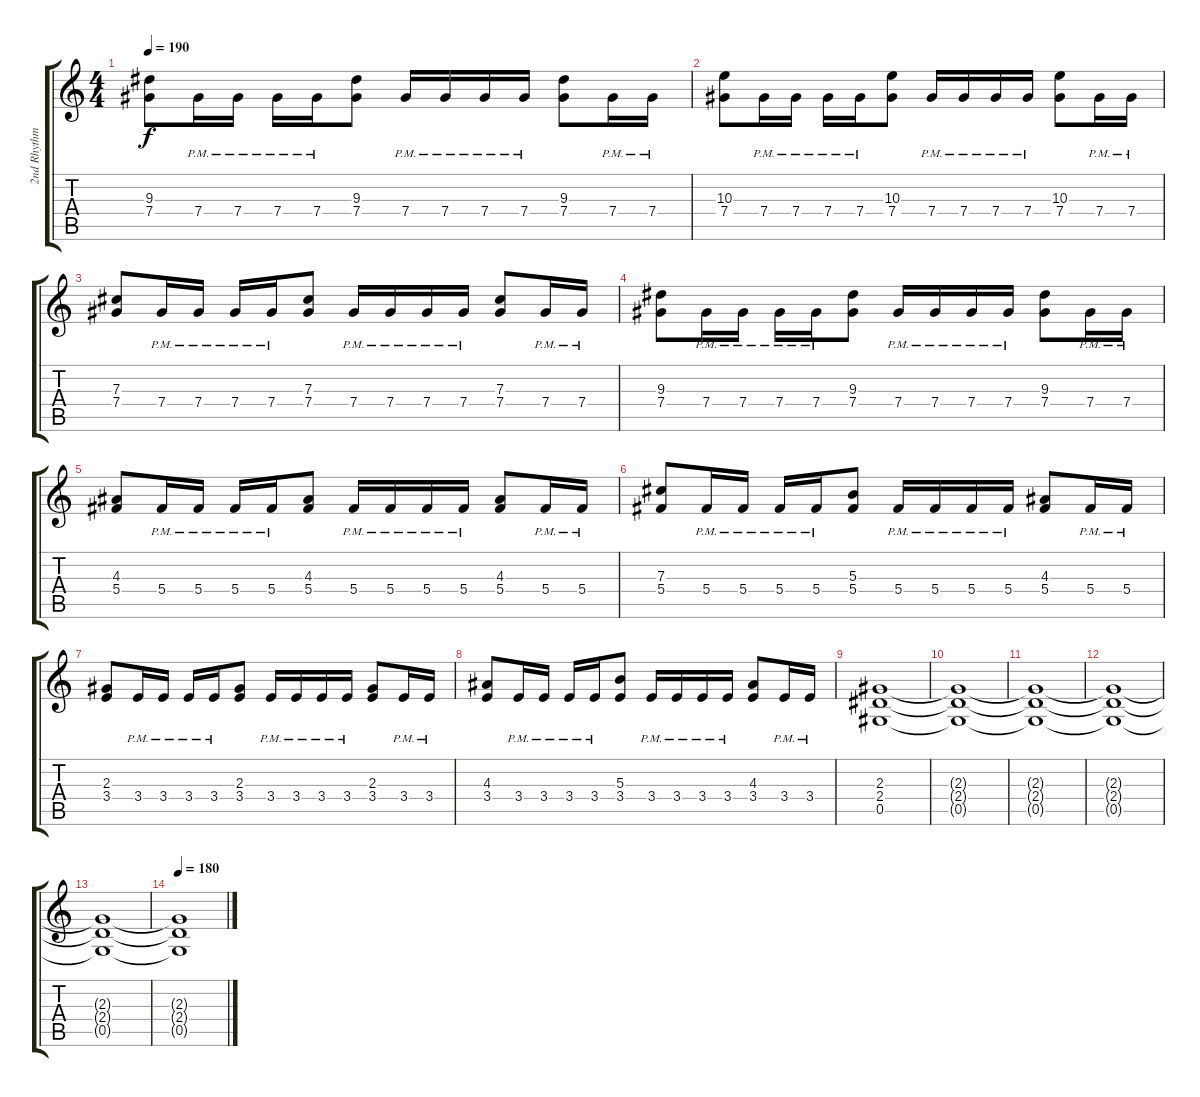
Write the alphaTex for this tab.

\track ("2nd Rhythm Guitar" "2nd Rhythm") {instrument distortionguitar}
\staff {score tabs}
\tuning (Eb4 Bb3 Gb3 Db3 Ab2 Eb2) {hide}
\ts (4 4)
\tempo 190
\clef g2
\ks c
(9.3 7.4).8{dy f} 7.4{pm}.16 7.4{pm}.16 7.4{pm}.16 7.4{pm}.16 (9.3 7.4).8 7.4{pm}.16 7.4{pm}.16 7.4{pm}.16 7.4{pm}.16 (9.3 7.4).8 7.4{pm}.16 7.4{pm}.16 |
(10.3 7.4).8 7.4{pm}.16 7.4{pm}.16 7.4{pm}.16 7.4{pm}.16 (10.3 7.4).8 7.4{pm}.16 7.4{pm}.16 7.4{pm}.16 7.4{pm}.16 (10.3 7.4).8 7.4{pm}.16 7.4{pm}.16 |
(7.3 7.4).8 7.4{pm}.16 7.4{pm}.16 7.4{pm}.16 7.4{pm}.16 (7.3 7.4).8 7.4{pm}.16 7.4{pm}.16 7.4{pm}.16 7.4{pm}.16 (7.3 7.4).8 7.4{pm}.16 7.4{pm}.16 |
(9.3 7.4).8 7.4{pm}.16 7.4{pm}.16 7.4{pm}.16 7.4{pm}.16 (9.3 7.4).8 7.4{pm}.16 7.4{pm}.16 7.4{pm}.16 7.4{pm}.16 (9.3 7.4).8 7.4{pm}.16 7.4{pm}.16 |
(4.3 5.4).8 5.4{pm}.16 5.4{pm}.16 5.4{pm}.16 5.4{pm}.16 (4.3 5.4).8 5.4{pm}.16 5.4{pm}.16 5.4{pm}.16 5.4{pm}.16 (4.3 5.4).8 5.4{pm}.16 5.4{pm}.16 |
(7.3 5.4).8 5.4{pm}.16 5.4{pm}.16 5.4{pm}.16 5.4{pm}.16 (5.3 5.4).8 5.4{pm}.16 5.4{pm}.16 5.4{pm}.16 5.4{pm}.16 (4.3 5.4).8 5.4{pm}.16 5.4{pm}.16 |
(2.3 3.4).8 3.4{pm}.16 3.4{pm}.16 3.4{pm}.16 3.4{pm}.16 (2.3 3.4).8 3.4{pm}.16 3.4{pm}.16 3.4{pm}.16 3.4{pm}.16 (2.3 3.4).8 3.4{pm}.16 3.4{pm}.16 |
(4.3 3.4).8 3.4{pm}.16 3.4{pm}.16 3.4{pm}.16 3.4{pm}.16 (5.3 3.4).8 3.4{pm}.16 3.4{pm}.16 3.4{pm}.16 3.4{pm}.16 (4.3 3.4).8 3.4{pm}.16 3.4{pm}.16 |
(2.3 2.4 0.5).1 |
(2.3{t} 2.4{t} 0.5{t}).1{volume 5} |
(2.3{t} 2.4{t} 0.5{t}).1 |
(2.3{t} 2.4{t} 0.5{t}).1 |
(2.3{t} 2.4{t} 0.5{t}).1 |
\tempo 180
(2.3{t} 2.4{t} 0.5{t}).1
